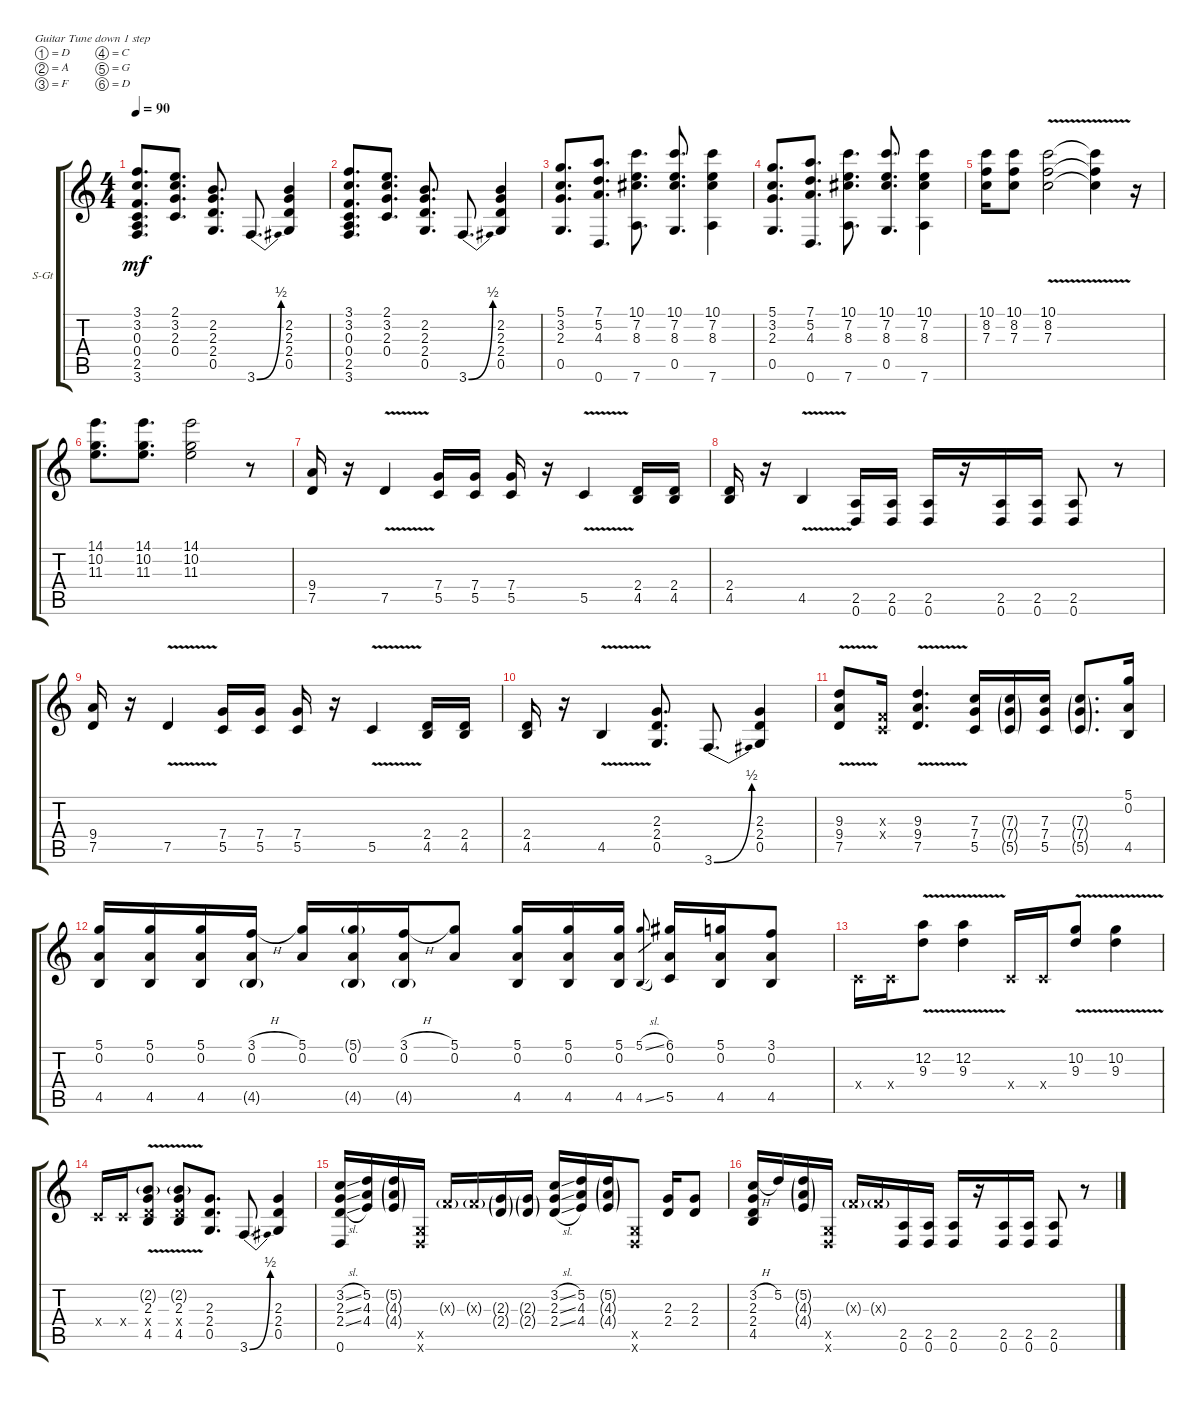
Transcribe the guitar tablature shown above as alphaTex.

\defaultSystemsLayout 4
\bracketExtendMode groupsimilarinstruments
\firstSystemTrackNameOrientation horizontal
\otherSystemsTrackNameOrientation horizontal
\track ("Steel Guitar" "S-Gt") {instrument acousticguitarsteel}
\staff {score tabs}
\tuning (D4 A3 F3 C3 G2 D2)
\ts (4 4)
\tempo 90
\clef g2
\ks c
(3.6 2.5 3.1 3.2 0.3 0.4).8{d dy mf} (0.4 2.3 3.2 2.1).8{d} (0.5 2.4 2.3 2.2).8{d} 3.6{be (bend 0 0 29.4 2)}.8{d} (0.5 2.4 2.3 2.2).4 |
(3.6 2.5 3.1 3.2 0.3 0.4).8{d} (0.4 2.3 3.2 2.1).8{d} (0.5 2.4 2.3 2.2).8{d} 3.6{be (bend 0 0 29.4 2)}.8{d} (0.5 2.4 2.3 2.2).4 |
(5.1 3.2 2.3 0.5).8{d} (7.1 5.2 4.3 0.6).8{d} (10.1 7.2 8.3 7.6).8{d} (0.5 8.3 7.2 10.1).8{d} (7.6 8.3 7.2 10.1).4 |
(5.1 3.2 2.3 0.5).8{d} (7.1 5.2 4.3 0.6).8{d} (10.1 7.2 8.3 7.6).8{d} (0.5 8.3 7.2 10.1).8{d} (7.6 8.3 7.2 10.1).4 |
(10.1 8.2 7.3).16 (10.1 8.2 7.3).8 (10.1{v} 8.2{v} 7.3{v}).2 (10.1{t} 8.2{t} 7.3{t}).4 r.16 |
(14.1 10.2 11.3).8{d} (14.1 10.2 11.3).8{d} (14.1 10.2 11.3).2 r.8 |
(7.5 9.4).16 r.16 7.5{v}.4 (5.5 7.4).16 (5.5 7.4).16 (5.5 7.4).16 r.16 5.5{v}.4 (4.5 2.4).16 (4.5 2.4).16 |
(4.5 2.4).16 r.16 4.5{v}.4 (0.6 2.5).16 (0.6 2.5).16 (0.6 2.5).16 r.16 (0.6 2.5).16 (0.6 2.5).16 (0.6 2.5).8 r.8 |
(7.5 9.4).16 r.16 7.5{v}.4 (5.5 7.4).16 (5.5 7.4).16 (5.5 7.4).16 r.16 5.5{v}.4 (4.5 2.4).16 (4.5 2.4).16 |
(4.5 2.4).16 r.16 4.5{v}.4 (0.5 2.4 2.3).8{d} 3.6{be (bend 0 0 13.2 2)}.8{d} (0.5 2.4 2.3).4 |
(7.5{v} 9.4{v} 9.3{v}).8 (0.4{x} 0.3{x}).16 (7.5{v} 9.4{v} 9.3{v}).4{d} (5.5 7.4 7.3).16 (5.5{g} 7.4{g} 7.3{g}).16 (7.4 5.5 7.3).16 (5.5{g} 7.4{g} 7.3{g}).8{d} (4.5 5.1 0.2).16 |
(5.1 0.2 4.5).16 (5.1 0.2 4.5).16 (4.5 5.1 0.2).16 (3.1{h} 0.2 4.5{g}).16 (5.1 0.2).16 (5.1{g} 0.2 4.5{g}).16 (3.1{h} 0.2 4.5{g}).16 (5.1 0.2).8 (5.1 0.2 4.5).16 (5.1 0.2 4.5).16 (4.5 5.1 0.2).16 (5.1{sl} 4.5{sl}).8{gr} (6.1 0.2 5.5).16 (5.1 4.5 0.2).16 (3.1 4.5 0.2).8 |
0.4{x}.16 0.4{x}.16 (12.2{v} 9.3{v}).8 (12.2{v} 9.3{v}).4 0.4{x}.16 0.4{x}.16 (9.3{v} 10.2{v}).8 (9.3{v} 10.2{v}).4 |
0.4{x}.16 0.4{x}.16 (4.5{v} 2.4{x} 2.2{v g} 2.3{v}).8 (2.2{v g} 2.3{v} 2.4{x} 4.5{v}).8 (0.5 2.4 2.3).8{d} 3.6{be (bend 0 0 13.2 2)}.8{d} (0.5 2.4 2.3).4 |
(3.2{sl} 2.3{sl} 2.4{sl} 0.6).16 (5.2 4.3 4.4).16 (5.2{g} 4.3{g} 4.4{g}).16 (0.5{x} 0.6{x}).16 0.3{g x}.16 0.3{g x}.16 (2.3{g} 2.4{g}).16 (2.4{g} 2.3{g}).16 (3.2{sl} 2.3{sl} 2.4{sl}).16 (5.2 4.3 4.4).16 (5.2{g} 4.3{g} 4.4{g}).16 (0.6{x} 0.5{x}).8 (2.4 2.3).16 (2.3 2.4).8 |
(3.2{h} 2.3 2.4 4.5).16 5.2.16 (5.2{g} 4.3{g} 4.4{g}).16 (0.5{x} 0.6{x}).16 0.3{g x}.16 0.3{g x}.16 (0.6 2.5).16 (0.6 2.5).16 (0.6 2.5).16 r.16 (0.6 2.5).16 (0.6 2.5).16 (0.6 2.5).8 r.8
